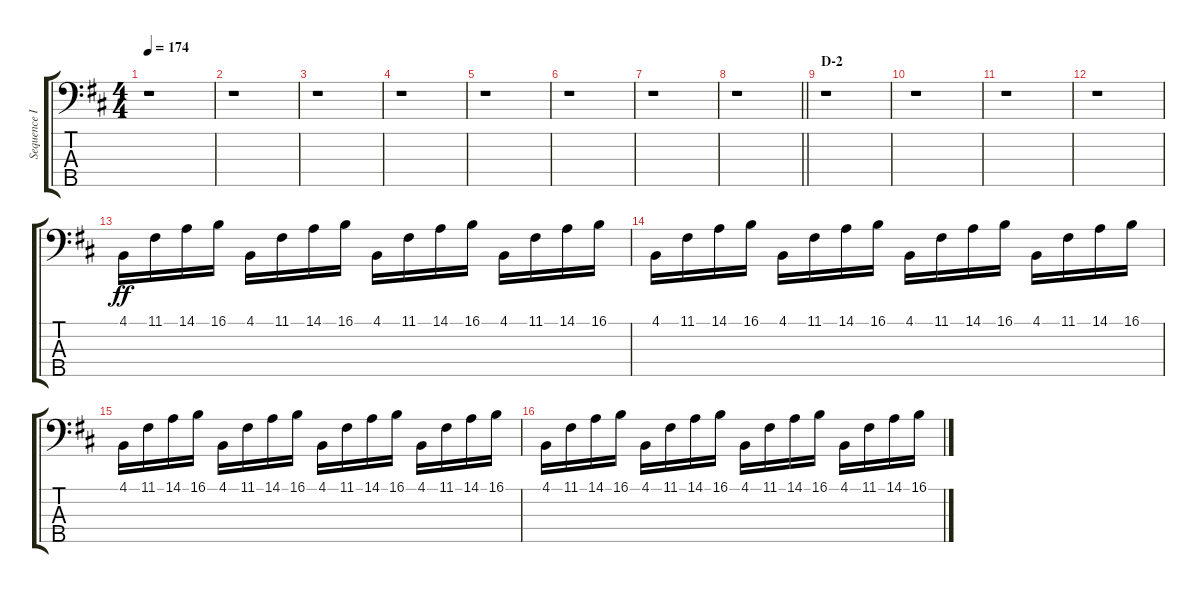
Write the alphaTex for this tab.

\track ("Sequence II" "Sequence I") {instrument lead2sawtooth}
\staff {score tabs}
\tuning (G2 D2 A1 E1 B0) {hide}
\ts (4 4)
\tempo 174
\clef f4
\ks bminor
r.1{dy ff} |
r.1 |
r.1 |
r.1 |
r.1 |
r.1 |
r.1 |
\barLineRight lightlight
r.1 |
\section ("" "D-2")
r.1 |
r.1 |
r.1 |
r.1 |
4.1.16 11.1.16 14.1.16 16.1.16 4.1.16 11.1.16 14.1.16 16.1.16 4.1.16 11.1.16 14.1.16 16.1.16 4.1.16 11.1.16 14.1.16 16.1.16 |
4.1.16 11.1.16 14.1.16 16.1.16 4.1.16 11.1.16 14.1.16 16.1.16 4.1.16 11.1.16 14.1.16 16.1.16 4.1.16 11.1.16 14.1.16 16.1.16 |
4.1.16 11.1.16 14.1.16 16.1.16 4.1.16 11.1.16 14.1.16 16.1.16 4.1.16 11.1.16 14.1.16 16.1.16 4.1.16 11.1.16 14.1.16 16.1.16 |
4.1.16 11.1.16 14.1.16 16.1.16 4.1.16 11.1.16 14.1.16 16.1.16 4.1.16 11.1.16 14.1.16 16.1.16 4.1.16 11.1.16 14.1.16 16.1.16
